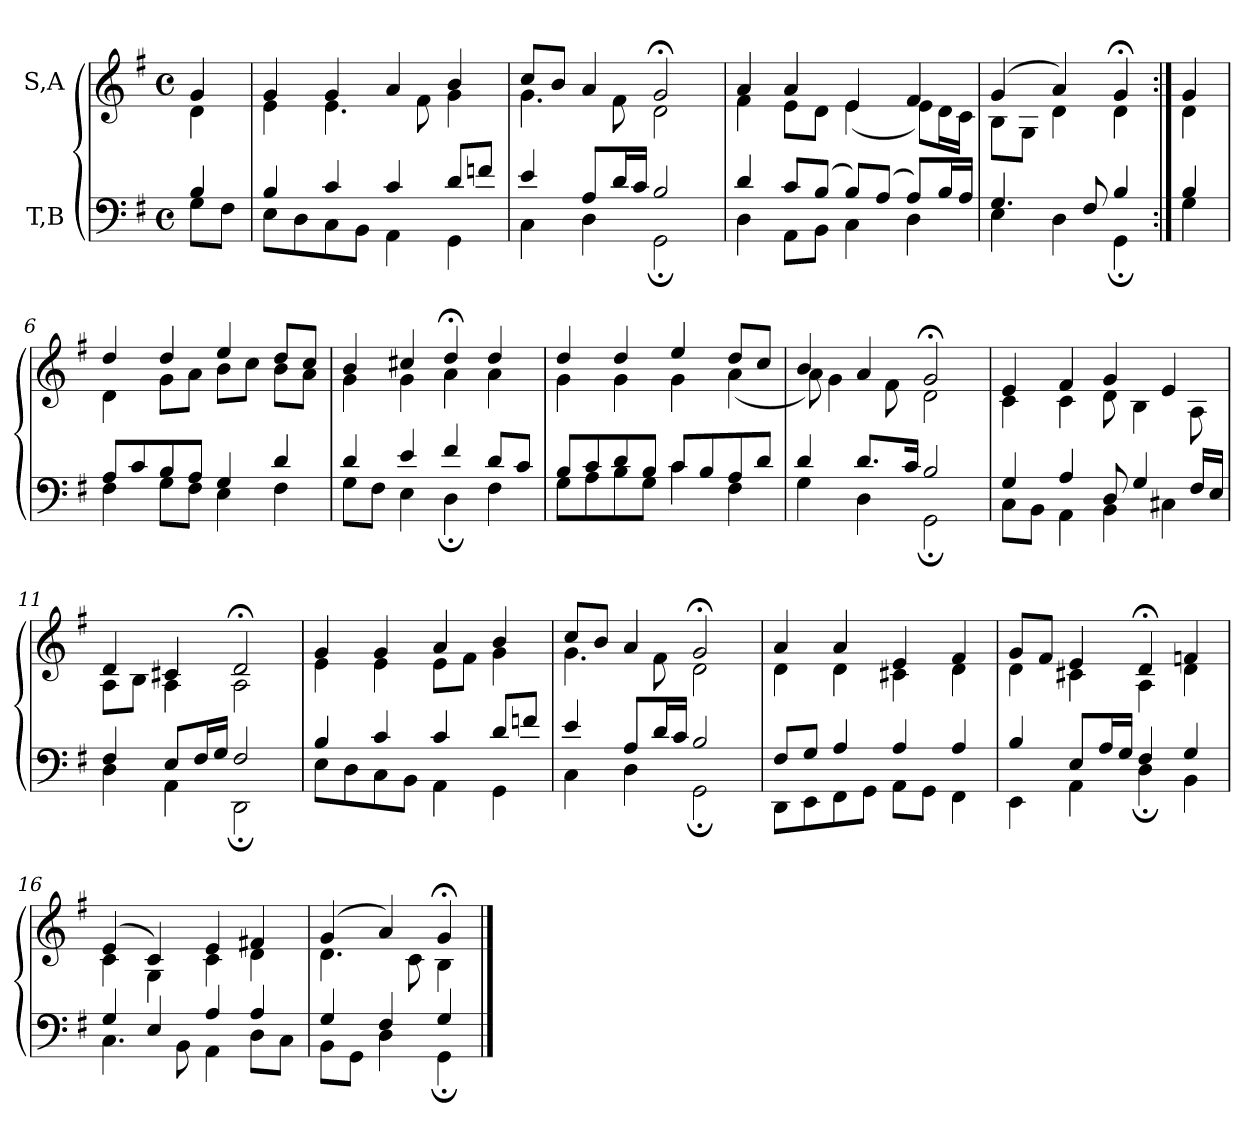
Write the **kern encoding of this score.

**kern	**kern
*part2	*part1
*staff2	*staff1
*I"T,B	*I"S,A
*clefF4	*clefG2
*k[f#]	*k[f#]
*M4/4	*M4/4
*met(c)	*met(c)
=	=
*^	*^
4B	8GL	4g	4d
.	8F#J	.	.
=1	=1	=1	=1
4B	8EL	4g	4e
.	8D	.	.
4c	8C	4g	4.e
.	8BBJ	.	.
4c	4AA	4a	.
.	.	.	8f#
8dL	4GG	4b	4g
8fnJ	.	.	.
=2	=2	=2	=2
4e	4C	8ccL	4.g
.	.	8bJ	.
8AL	4D	4a	.
16dL	.	.	8f#
16cJJ	.	.	.
2B	2GG;	2g;<	2d
=3	=3	=3	=3
4d	4D	4a	4f#
8cL	8AAL	4a	8eL
(>8BJ	8BBJ	.	8dJ
8BL)	4C	4e	(<4e
(>8AJ	.	.	.
8AL)	4D	4f#	8eL)
16BL	.	.	16dL
16AJJ	.	.	16cJJ
=553	=553	=553	=553
4.G	4E	(>4g	8BL
.	.	.	8GJ
.	4D	4a)	4d
8F#	.	.	.
4B	4GG;	4g;<	4d
=554:|!	=554:|!	=554:|!	=554:|!
4B	4G	4g	4d
=6	=6	=6	=6
8AL	4F#	4dd	4d
8c	.	.	.
8B	8GL	4dd	8gL
8AJ	8F#J	.	8aJ
4G	4E	4ee	8bL
.	.	.	8ccJ
4d	4F#	8ddL	8bL
.	.	8ccJ	8aJ
=7	=7	=7	=7
4d	8GL	4b	4g
.	8F#J	.	.
4e	4E	4cc#X	4g
4f#	4D;	4dd;<	4a
8dL	4F#	4dd	4a
8cJ	.	.	.
=8	=8	=8	=8
8BL	8GL	4dd	4g
8c	8A	.	.
8d	8B	4dd	4g
8BJ	8GJ	.	.
8cL	4c	4ee	4g
8B	.	.	.
8A	4F#	8ddL	(<4a
8dJ	.	8ccJ	.
=9	=9	=9	=9
4d	4G	4b	8a)
.	.	.	4g
8.dL	4D	4a	.
.	.	.	8f#
16cJk	.	.	.
2B	2GG;	2g;<	2d
=10	=10	=10	=10
4G	8CL	4e	4c
.	8BBJ	.	.
4A	4AA	4f#	4c
8D	4BB	4g	8d
4G	.	.	4B
.	4C#X	4e	.
16F#LL	.	.	8A
16EJJ	.	.	.
=11	=11	=11	=11
4F#	4D	4d	8AL
.	.	.	8BJ
8EL	4AA	4c#X	4A
16F#L	.	.	.
16GJJ	.	.	.
2F#	2DD;	2d;<	2A
=12	=12	=12	=12
4B	8EL	4g	4e
.	8D	.	.
4c	8C	4g	4e
.	8BBJ	.	.
4c	4AA	4a	8eL
.	.	.	8f#J
8dL	4GG	4b	4g
8fnJ	.	.	.
=13	=13	=13	=13
4e	4C	8ccL	4.g
.	.	8bJ	.
8AL	4D	4a	.
16dL	.	.	8f#
16cJJ	.	.	.
2B	2GG;	2g;<	2d
=14	=14	=14	=14
8F#L	8DDL	4a	4d
8GJ	8EE	.	.
4A	8FF#	4a	4d
.	8GGJ	.	.
4A	8AAL	4e	4c#X
.	8GGJ	.	.
4A	4FF#	4f#	4d
=15	=15	=15	=15
4B	4EE	8gL	4d
.	.	8f#J	.
8EL	4AA	4e	4c#X
16AL	.	.	.
16GJJ	.	.	.
4F#	4D;	4d;<	4A
4G	4BB	4fn	4d
=16	=16	=16	=16
4G	4.C	(>4e	4c
4E	.	4c)	4G
.	8BB	.	.
4A	4AA	4e	4c
4A	8DL	4f#X	4d
.	8CJ	.	.
=566	=566	=566	=566
4G	8BBL	(>4g	4.d
.	8GGJ	.	.
4F#	4D	4a)	.
.	.	.	8c
4G	4GG;	4g;<	4B
*v	*v	*	*
*	*v	*v
==	==
*-	*-
